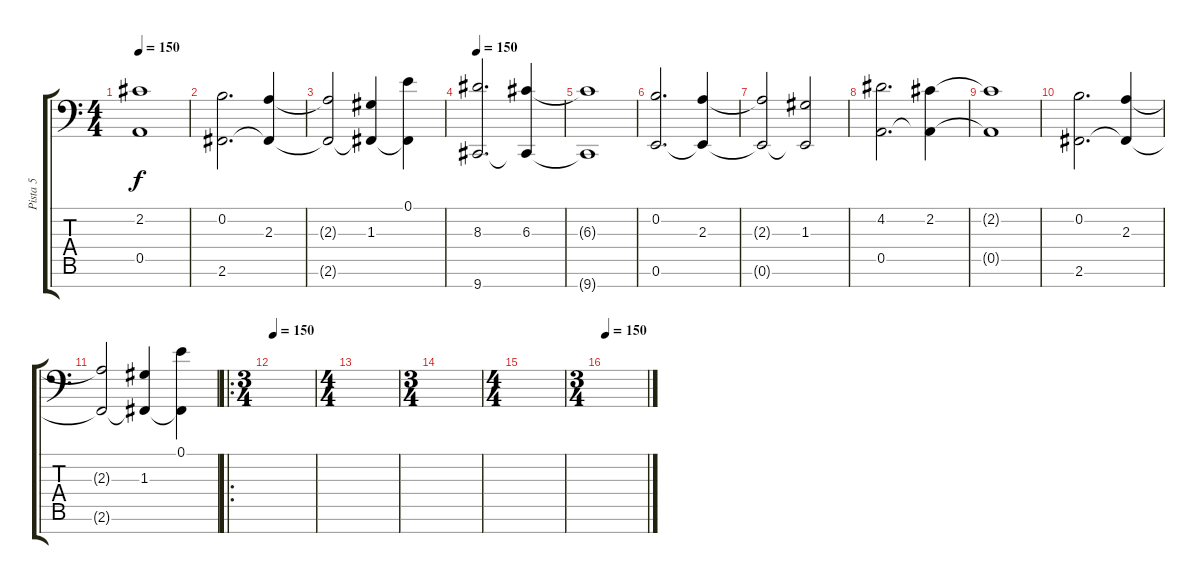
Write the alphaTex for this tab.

\track ("Pista 5" "Pista 5") {instrument acousticgrandpiano}
\staff {score tabs}
\tuning (E4 B3 G3 D3 A2 E2 E1) {hide}
\ts (4 4)
\tempo 150
\clef f4
\ks c
(2.2{t} 0.5{t}).1{dy f} |
(0.2 2.6).2{d} (2.3 2.6{t}).4 |
(2.3{t} 2.6{t}).2 (1.3 2.6{t}).4 (0.1 2.6{t}).4 |
\tempo 150
(8.3 9.7).2{d} (6.3 9.7{t}).4 |
(6.3{t} 9.7{t}).1 |
(0.2 0.6).2{d} (2.3 0.6{t}).4 |
(2.3{t} 0.6{t}).2 (1.3 0.6{t}).2 |
(4.2 0.5).2{d} (2.2 0.5{t}).4 |
(2.2{t} 0.5{t}).1 |
(0.2 2.6).2{d} (2.3 2.6{t}).4 |
(2.3{t} 2.6{t}).2 (1.3 2.6{t}).4 (0.1 2.6{t}).4 |
\ro
\ts (3 4)
\tempo 150
|
\ts (4 4)
|
\ts (3 4)
|
\ts (4 4)
|
\ts (3 4)
\tempo 150
